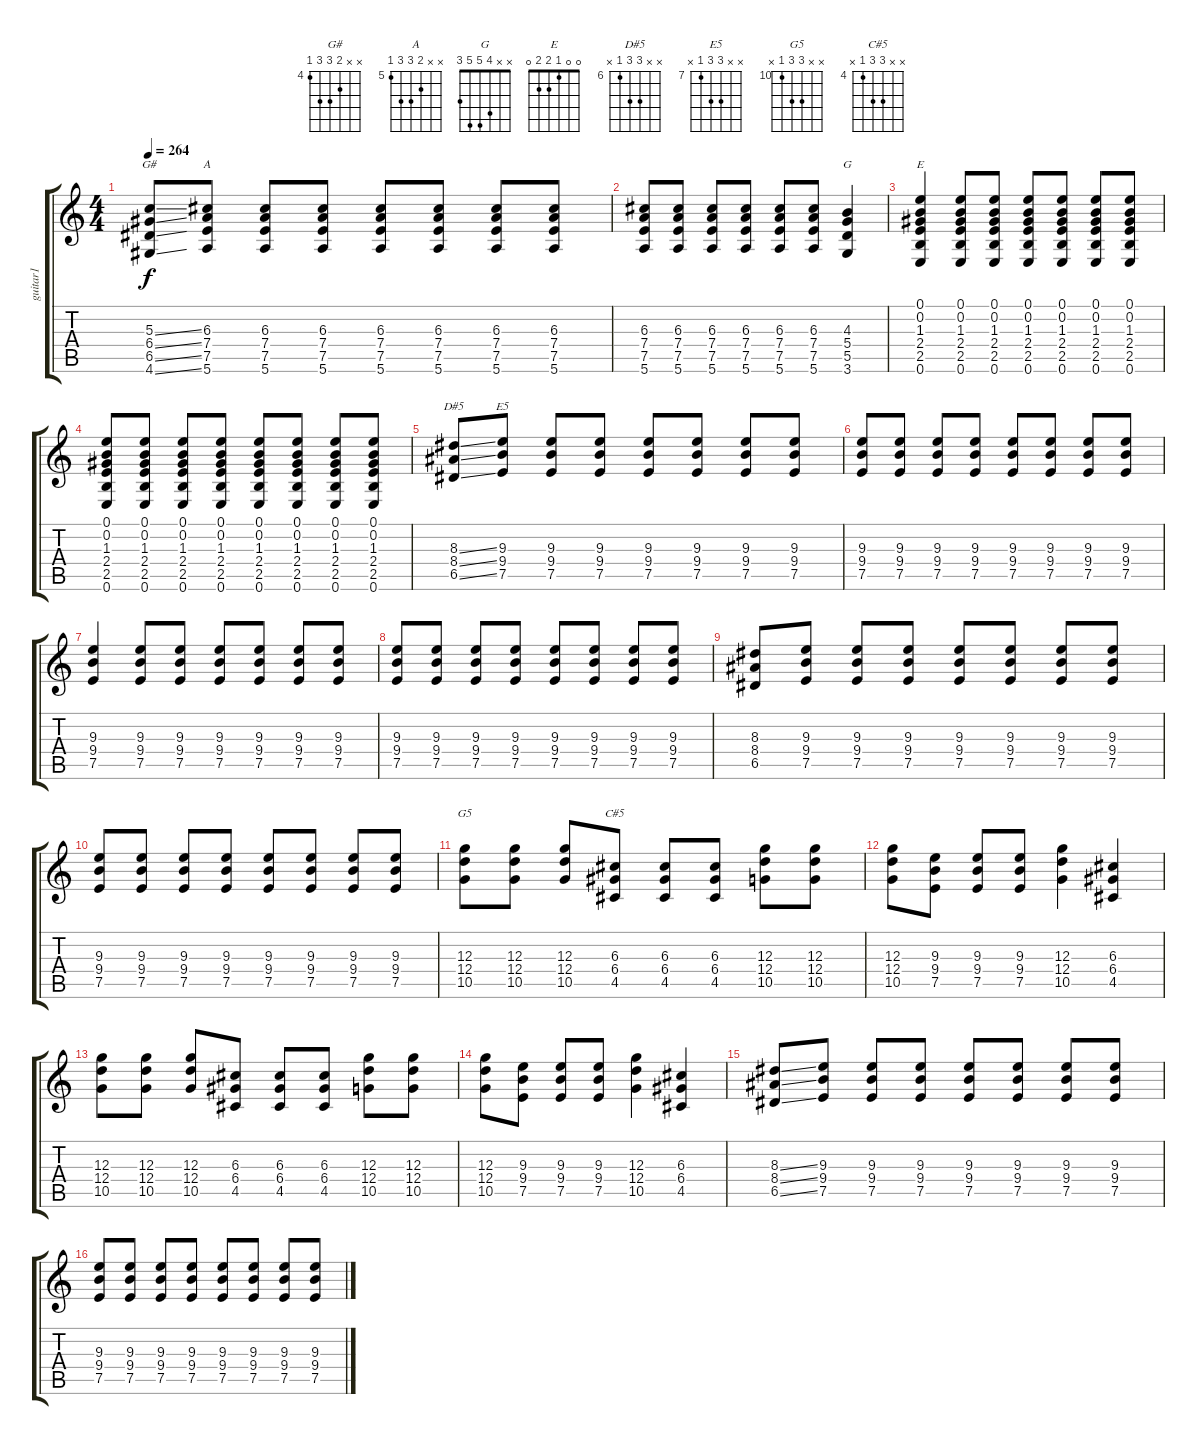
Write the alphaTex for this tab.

\track ("guitar1" "guitar1") {instrument distortionguitar}
\staff {score tabs}
\tuning (E4 B3 G3 D3 A2 E2) {hide}
\chord ("G#" x x 5 6 6 4) {firstfret 4}
\chord ("A" x x 6 7 7 5) {firstfret 5}
\chord ("G" x x 4 5 5 3)
\chord ("E" 0 0 1 2 2 0)
\chord ("D#5" x x 8 8 6 x) {firstfret 6}
\chord ("E5" x x 9 9 7 x) {firstfret 7}
\chord ("G5" x x 12 12 10 x) {firstfret 10}
\chord ("C#5" x x 6 6 4 x) {firstfret 4}
\ts (4 4)
\tempo 264
\clef g2
\ks c
(5.3{ss} 6.4{ss} 6.5{ss} 4.6{ss}).8{ch "G#" dy f} (6.3 7.4 7.5 5.6).8{ch "A"} (6.3 7.4 7.5 5.6).8 (6.3 7.4 7.5 5.6).8 (6.3 7.4 7.5 5.6).8 (6.3 7.4 7.5 5.6).8 (6.3 7.4 7.5 5.6).8 (6.3 7.4 7.5 5.6).8 |
(6.3 7.4 7.5 5.6).8 (6.3 7.4 7.5 5.6).8 (6.3 7.4 7.5 5.6).8 (6.3 7.4 7.5 5.6).8 (6.3 7.4 7.5 5.6).8 (6.3 7.4 7.5 5.6).8 (4.3 5.4 5.5 3.6).4{ch "G"} |
(0.1 0.2 1.3 2.4 2.5 0.6).4{ch "E"} (0.1 0.2 1.3 2.4 2.5 0.6).8 (0.1 0.2 1.3 2.4 2.5 0.6).8 (0.1 0.2 1.3 2.4 2.5 0.6).8 (0.1 0.2 1.3 2.4 2.5 0.6).8 (0.1 0.2 1.3 2.4 2.5 0.6).8 (0.1 0.2 1.3 2.4 2.5 0.6).8 |
(0.1 0.2 1.3 2.4 2.5 0.6).8 (0.1 0.2 1.3 2.4 2.5 0.6).8 (0.1 0.2 1.3 2.4 2.5 0.6).8 (0.1 0.2 1.3 2.4 2.5 0.6).8 (0.1 0.2 1.3 2.4 2.5 0.6).8 (0.1 0.2 1.3 2.4 2.5 0.6).8 (0.1 0.2 1.3 2.4 2.5 0.6).8 (0.1 0.2 1.3 2.4 2.5 0.6).8 |
(8.3{ss} 8.4{ss} 6.5{ss}).8{ch "D#5"} (9.3 9.4 7.5).8{ch "E5"} (9.3 9.4 7.5).8 (9.3 9.4 7.5).8 (9.3 9.4 7.5).8 (9.3 9.4 7.5).8 (9.3 9.4 7.5).8 (9.3 9.4 7.5).8 |
(9.3 9.4 7.5).8 (9.3 9.4 7.5).8 (9.3 9.4 7.5).8 (9.3 9.4 7.5).8 (9.3 9.4 7.5).8 (9.3 9.4 7.5).8 (9.3 9.4 7.5).8 (9.3 9.4 7.5).8 |
(9.3 9.4 7.5).4 (9.3 9.4 7.5).8 (9.3 9.4 7.5).8 (9.3 9.4 7.5).8 (9.3 9.4 7.5).8 (9.3 9.4 7.5).8 (9.3 9.4 7.5).8 |
(9.3 9.4 7.5).8 (9.3 9.4 7.5).8 (9.3 9.4 7.5).8 (9.3 9.4 7.5).8 (9.3 9.4 7.5).8 (9.3 9.4 7.5).8 (9.3 9.4 7.5).8 (9.3 9.4 7.5).8 |
(8.3 8.4 6.5).8 (9.3 9.4 7.5).8 (9.3 9.4 7.5).8 (9.3 9.4 7.5).8 (9.3 9.4 7.5).8 (9.3 9.4 7.5).8 (9.3 9.4 7.5).8 (9.3 9.4 7.5).8 |
(9.3 9.4 7.5).8 (9.3 9.4 7.5).8 (9.3 9.4 7.5).8 (9.3 9.4 7.5).8 (9.3 9.4 7.5).8 (9.3 9.4 7.5).8 (9.3 9.4 7.5).8 (9.3 9.4 7.5).8 |
(12.3 12.4 10.5).8{ch "G5"} (12.3 12.4 10.5).8 (12.3 12.4 10.5).8 (6.3 6.4 4.5).8{ch "C#5"} (6.3 6.4 4.5).8 (6.3 6.4 4.5).8 (12.3 12.4 10.5).8 (12.3 12.4 10.5).8 |
(12.3 12.4 10.5).8 (9.3 9.4 7.5).8 (9.3 9.4 7.5).8 (9.3 9.4 7.5).8 (12.3 12.4 10.5).4 (6.3 6.4 4.5).4 |
(12.3 12.4 10.5).8 (12.3 12.4 10.5).8 (12.3 12.4 10.5).8 (6.3 6.4 4.5).8 (6.3 6.4 4.5).8 (6.3 6.4 4.5).8 (12.3 12.4 10.5).8 (12.3 12.4 10.5).8 |
(12.3 12.4 10.5).8 (9.3 9.4 7.5).8 (9.3 9.4 7.5).8 (9.3 9.4 7.5).8 (12.3 12.4 10.5).4 (6.3 6.4 4.5).4 |
(8.3{ss} 8.4{ss} 6.5{ss}).8 (9.3 9.4 7.5).8 (9.3 9.4 7.5).8 (9.3 9.4 7.5).8 (9.3 9.4 7.5).8 (9.3 9.4 7.5).8 (9.3 9.4 7.5).8 (9.3 9.4 7.5).8 |
(9.3 9.4 7.5).8 (9.3 9.4 7.5).8 (9.3 9.4 7.5).8 (9.3 9.4 7.5).8 (9.3 9.4 7.5).8 (9.3 9.4 7.5).8 (9.3 9.4 7.5).8 (9.3 9.4 7.5).8
